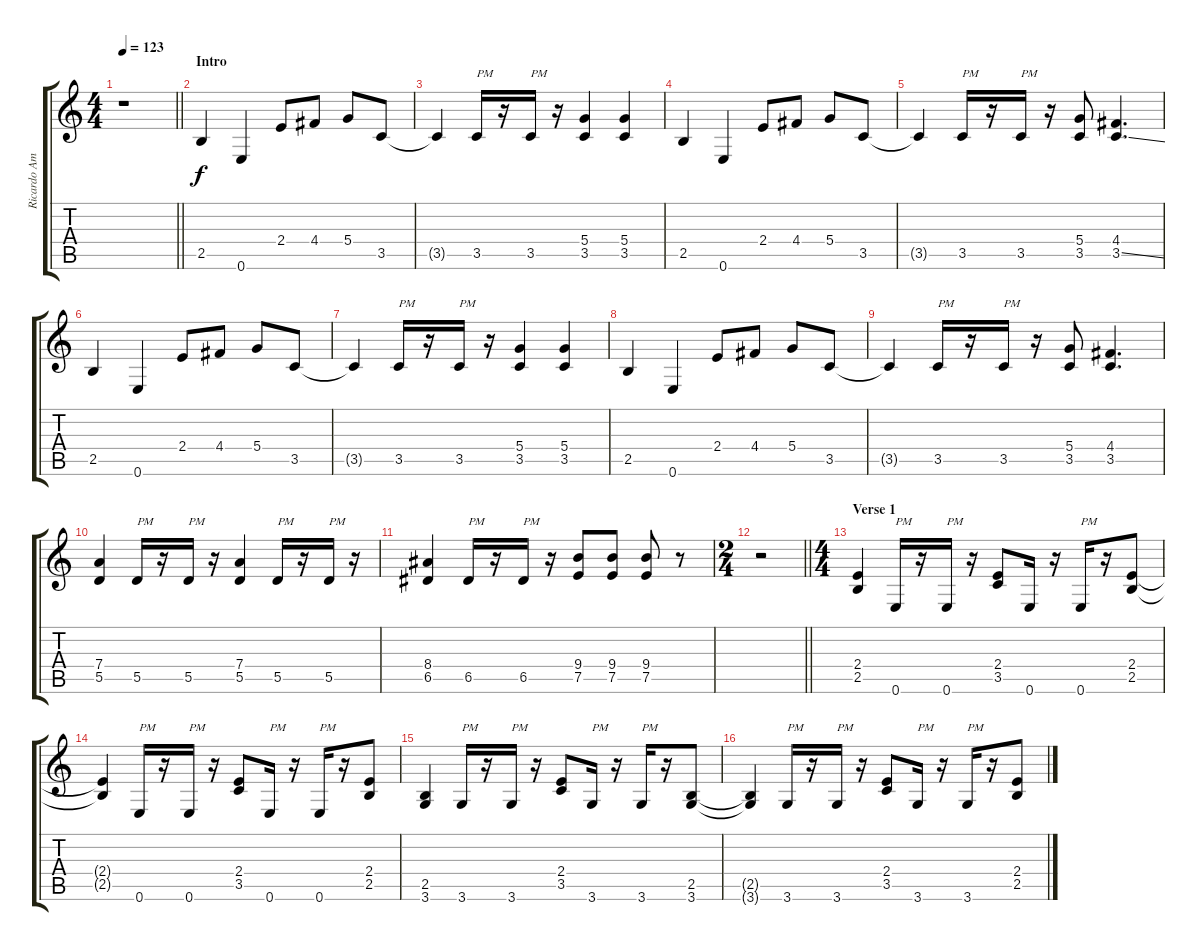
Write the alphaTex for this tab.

\track ("Ricardo Amorim (Electric Guitar 1)" "Ricardo Am") {instrument distortionguitar}
\staff {score tabs}
\tuning (E4 B3 G3 D3 A2 E2) {hide}
\ts (4 4)
\tempo 123
\clef g2
\barLineRight lightlight
\ks c
r.1{dy f instrument distortionguitar} |
\section ("" "Intro")
2.5.4 0.6.4 2.4.8 4.4.8 5.4.8 3.5.8 |
3.5{t}.4 3.5.16{txt "PM"} r.16 3.5.16{txt "PM"} r.16 (5.4 3.5).4 (5.4 3.5).4 |
2.5.4 0.6.4 2.4.8 4.4.8 5.4.8 3.5.8 |
3.5{t}.4 3.5.16{txt "PM"} r.16 3.5.16{txt "PM"} r.16 (5.4 3.5).8 (4.4 3.5{ss}).4{d} |
2.5.4 0.6.4 2.4.8 4.4.8 5.4.8 3.5.8 |
3.5{t}.4 3.5.16{txt "PM"} r.16 3.5.16{txt "PM"} r.16 (5.4 3.5).4 (5.4 3.5).4 |
2.5.4 0.6.4 2.4.8 4.4.8 5.4.8 3.5.8 |
3.5{t}.4 3.5.16{txt "PM"} r.16 3.5.16{txt "PM"} r.16 (5.4 3.5).8 (4.4 3.5).4{d} |
(7.4 5.5).4 5.5.16{txt "PM"} r.16 5.5.16{txt "PM"} r.16 (7.4 5.5).4 5.5.16{txt "PM"} r.16 5.5.16{txt "PM"} r.16 |
(8.4 6.5).4 6.5.16{txt "PM"} r.16 6.5.16{txt "PM"} r.16 (9.4 7.5).8 (9.4 7.5).8 (9.4 7.5).8 r.8 |
\ts (2 4)
\barLineRight lightlight
r.2 |
\ts (4 4)
\section ("" "Verse 1")
(2.4 2.5).4 0.6.16{txt "PM"} r.16 0.6.16{txt "PM"} r.16 (2.4 3.5).8 0.6.16{txt ""} r.16 0.6.16{txt "PM"} r.16 (2.4 2.5).8 |
(2.4{t} 2.5{t}).4 0.6.16{txt "PM"} r.16 0.6.16{txt "PM"} r.16 (2.4 3.5).8 0.6.16{txt "PM"} r.16 0.6.16{txt "PM"} r.16 (2.4 2.5).8 |
(2.5 3.6).4 3.6.16{txt "PM"} r.16 3.6.16{txt "PM"} r.16 (2.4 3.5).8 3.6.16{txt "PM"} r.16 3.6.16{txt "PM"} r.16 (2.5 3.6).8 |
(2.5{t} 3.6{t}).4 3.6.16{txt "PM"} r.16 3.6.16{txt "PM"} r.16 (2.4 3.5).8 3.6.16{txt "PM"} r.16 3.6.16{txt "PM"} r.16 (2.4 2.5).8
